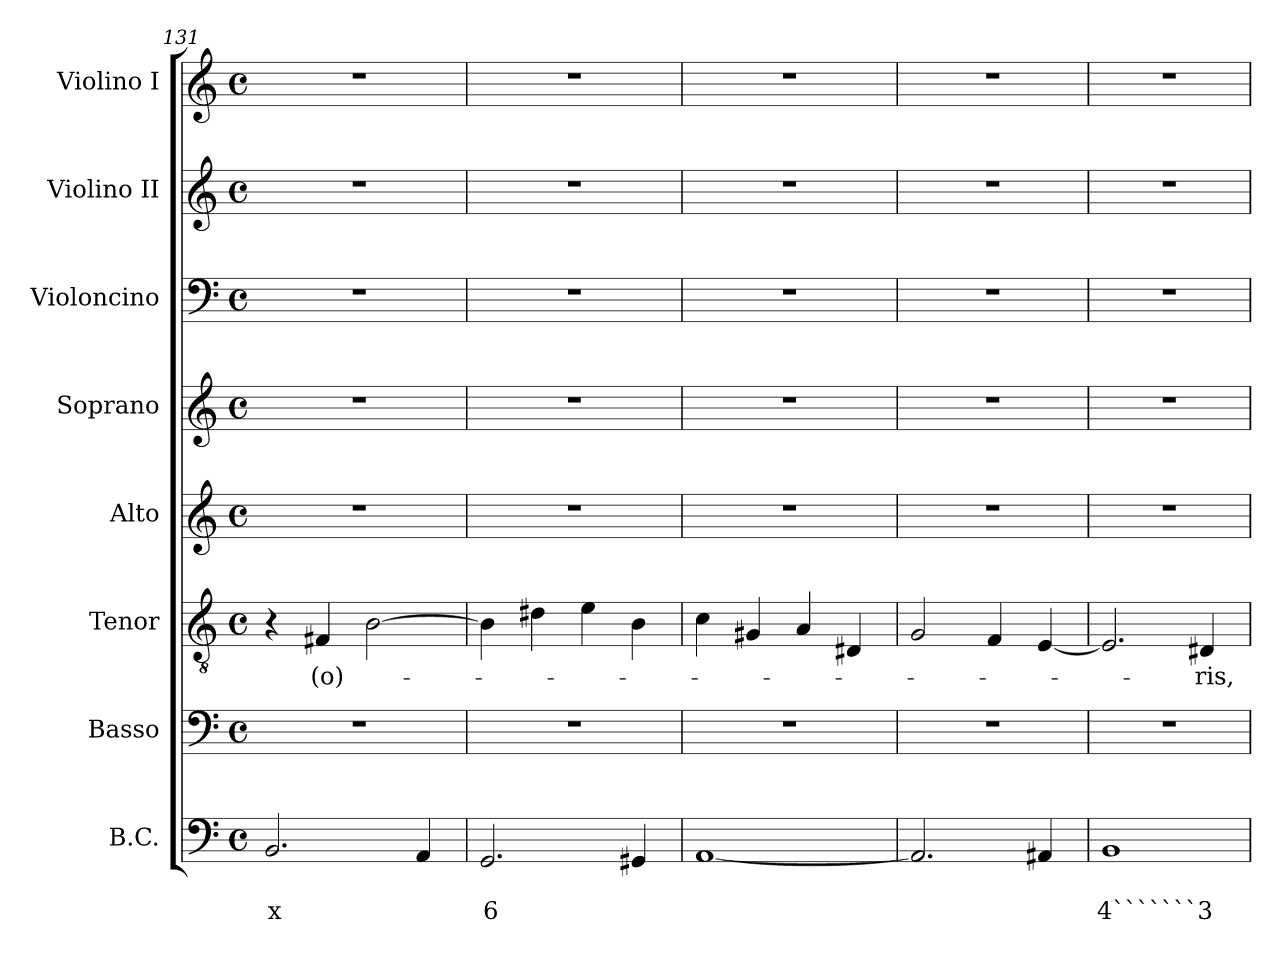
**kern	**text	**text	**kern	**kern	**text	**kern	**kern	**kern	**kern	**kern
*part8	*part8	*part8	*part7	*part6	*part6	*part5	*part4	*part3	*part2	*part1
*staff8	*staff8	*staff8	*staff7	*staff6	*staff6	*staff5	*staff4	*staff3	*staff2	*staff1
*I"B.C.	*	*	*I"Basso	*I"Tenor	*	*I"Alto	*I"Soprano	*I"Violoncino	*I"Violino II	*I"Violino I
*I'BC	*	*	*I'B	*I'T	*	*I'A	*I'S	*I'Vc.	*I'Vln. II	*I'Vln. I
!!LO:PB:g=z
*clefF4	*	*	*clefF4	*clefGv2	*	*clefG2	*clefG2	*clefF4	*clefG2	*clefG2
*k[]	*	*	*k[]	*k[]	*	*k[]	*k[]	*k[]	*k[]	*k[]
*C:	*	*	*C:	*C:	*	*C:	*C:	*C:	*C:	*C:
*M4/4	*	*	*M4/4	*M4/4	*	*M4/4	*M4/4	*M4/4	*M4/4	*M4/4
*met(c)	*	*	*met(c)	*met(c)	*	*met(c)	*met(c)	*met(c)	*met(c)	*met(c)
=131	=131	=131	=131	=131	=131	=131	=131	=131	=131	=131
!	!	!LO:LY:b	!	!	!	!	!	!	!	!
2.BB/	.	x	1r	4r	.	1r	1r	1r	1r	1r
!	!	!	!	!	!LO:LY:b	!	!	!	!	!
.	.	.	.	4F#X/	-(o)-	.	.	.	.	.
.	.	.	.	[2B\	.	.	.	.	.	.
4AA/	.	.	.	.	.	.	.	.	.	.
=132	=132	=132	=132	=132	=132	=132	=132	=132	=132	=132
!	!	!LO:LY:b	!	!	!	!	!	!	!	!
2.GG/	.	6	1r	4B\]	.	1r	1r	1r	1r	1r
.	.	.	.	4d#X\	.	.	.	.	.	.
.	.	.	.	4e\	.	.	.	.	.	.
4GG#X/	.	.	.	4B\	.	.	.	.	.	.
=133	=133	=133	=133	=133	=133	=133	=133	=133	=133	=133
[1AA	.	.	1r	4c\	.	1r	1r	1r	1r	1r
.	.	.	.	4G#X/	.	.	.	.	.	.
.	.	.	.	4A/	.	.	.	.	.	.
.	.	.	.	4D#X/	.	.	.	.	.	.
=134	=134	=134	=134	=134	=134	=134	=134	=134	=134	=134
2.AA/]	.	.	1r	2G/	.	1r	1r	1r	1r	1r
.	.	.	.	4F/	.	.	.	.	.	.
4AA#X/	.	.	.	[4E/	.	.	.	.	.	.
=135	=135	=135	=135	=135	=135	=135	=135	=135	=135	=135
!	!	!LO:LY:b	!	!	!	!	!	!	!	!
1BB	.	4```````3	1r	2.E/]	.	1r	1r	1r	1r	1r
!	!	!	!	!	!LO:LY:b	!	!	!	!	!
.	.	.	.	4D#X/	-ris,	.	.	.	.	.
=	=	=	=	=	=	=	=	=	=	=
*-	*-	*-	*-	*-	*-	*-	*-	*-	*-	*-
